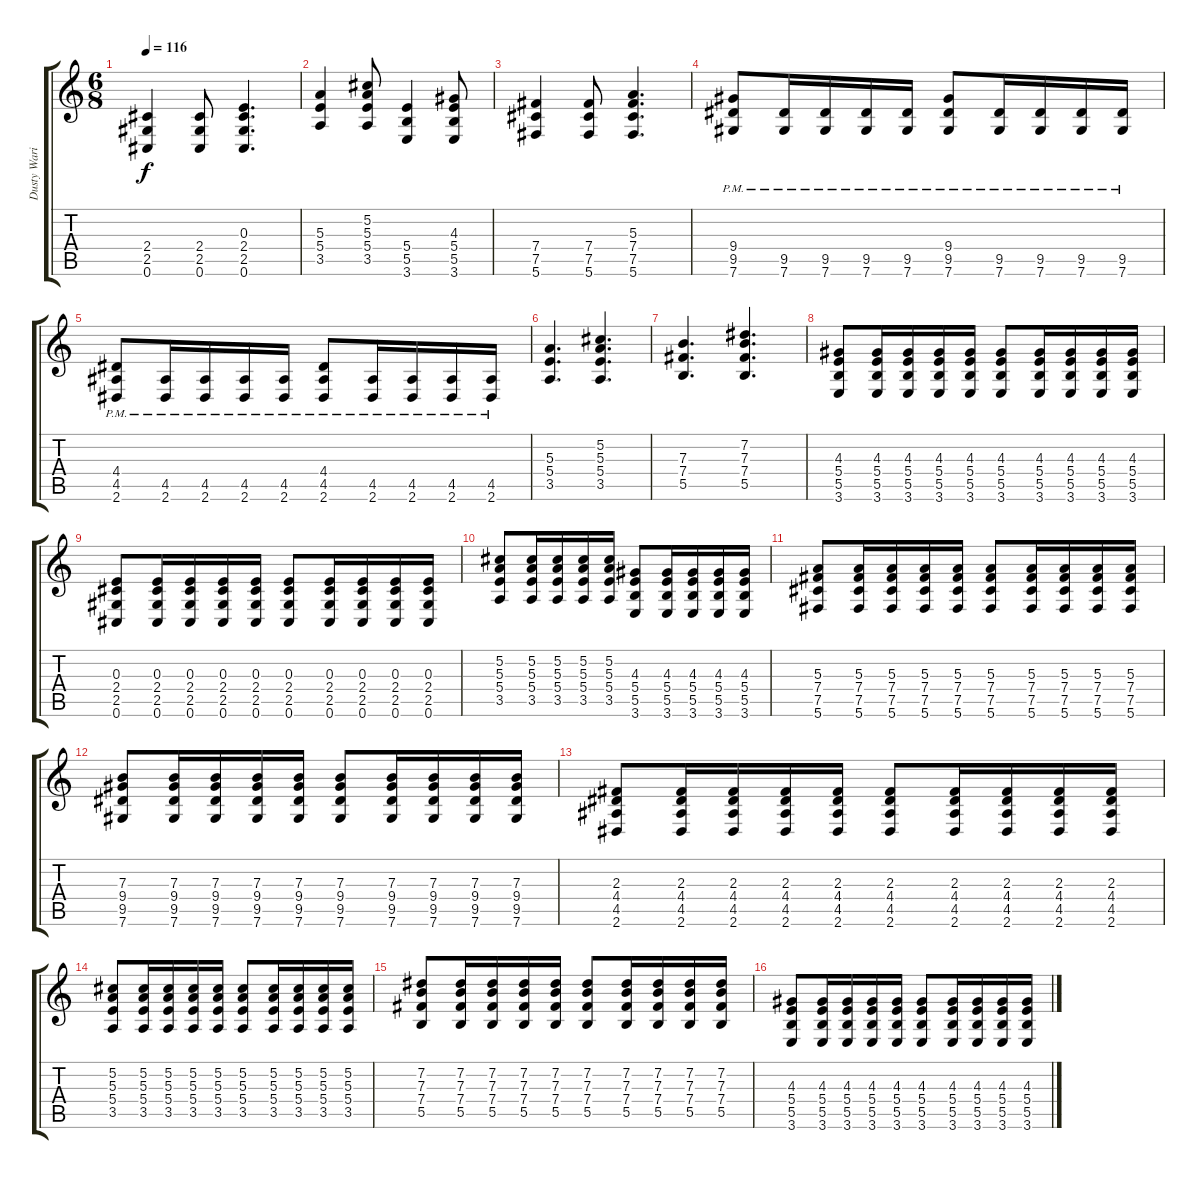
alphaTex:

\track ("Dusty Waring" "Dusty Wari") {instrument distortionguitar}
\staff {score tabs}
\tuning (Db4 Ab3 E3 B2 Gb2 Db2) {hide}
\ts (6 8)
\tempo 116
\clef g2
\ks c
(2.4 2.5 0.6).4{dy f} (2.4 2.5 0.6).8 (0.3 2.4 2.5 0.6).4{d} |
(5.3 5.4 3.5).4 (5.2 5.3 5.4 3.5).8 (5.4 5.5 3.6).4 (4.3 5.4 5.5 3.6).8 |
(7.4 7.5 5.6).4 (7.4 7.5 5.6).8 (5.3 7.4 7.5 5.6).4{d} |
(9.4{pm} 9.5{pm} 7.6{pm}).8 (9.5{pm} 7.6{pm}).16 (9.5{pm} 7.6{pm}).16 (9.5{pm} 7.6{pm}).16 (9.5{pm} 7.6{pm}).16 (9.4{pm} 9.5{pm} 7.6{pm}).8 (9.5{pm} 7.6{pm}).16 (9.5{pm} 7.6{pm}).16 (9.5{pm} 7.6{pm}).16 (9.5{pm} 7.6{pm}).16 |
(4.4{pm} 4.5{pm} 2.6{pm}).8 (4.5{pm} 2.6{pm}).16 (4.5{pm} 2.6{pm}).16 (4.5{pm} 2.6{pm}).16 (4.5{pm} 2.6{pm}).16 (4.4{pm} 4.5{pm} 2.6{pm}).8 (4.5{pm} 2.6{pm}).16 (4.5{pm} 2.6{pm}).16 (4.5{pm} 2.6{pm}).16 (4.5{pm} 2.6{pm}).16 |
(5.3 5.4 3.5).4{d} (5.2 5.3 5.4 3.5).4{d} |
(7.3 7.4 5.5).4{d} (7.2 7.3 7.4 5.5).4{d} |
(4.3 5.4 5.5 3.6).8 (4.3 5.4 5.5 3.6).16 (4.3 5.4 5.5 3.6).16 (4.3 5.4 5.5 3.6).16 (4.3 5.4 5.5 3.6).16 (4.3 5.4 5.5 3.6).8 (4.3 5.4 5.5 3.6).16 (4.3 5.4 5.5 3.6).16 (4.3 5.4 5.5 3.6).16 (4.3 5.4 5.5 3.6).16 |
(0.3 2.4 2.5 0.6).8 (0.3 2.4 2.5 0.6).16 (0.3 2.4 2.5 0.6).16 (0.3 2.4 2.5 0.6).16 (0.3 2.4 2.5 0.6).16 (0.3 2.4 2.5 0.6).8 (0.3 2.4 2.5 0.6).16 (0.3 2.4 2.5 0.6).16 (0.3 2.4 2.5 0.6).16 (0.3 2.4 2.5 0.6).16 |
(5.2 5.3 5.4 3.5).8 (5.2 5.3 5.4 3.5).16 (5.2 5.3 5.4 3.5).16 (5.2 5.3 5.4 3.5).16 (5.2 5.3 5.4 3.5).16 (4.3 5.4 5.5 3.6).8 (4.3 5.4 5.5 3.6).16 (4.3 5.4 5.5 3.6).16 (4.3 5.4 5.5 3.6).16 (4.3 5.4 5.5 3.6).16 |
(5.3 7.4 7.5 5.6).8 (5.3 7.4 7.5 5.6).16 (5.3 7.4 7.5 5.6).16 (5.3 7.4 7.5 5.6).16 (5.3 7.4 7.5 5.6).16 (5.3 7.4 7.5 5.6).8 (5.3 7.4 7.5 5.6).16 (5.3 7.4 7.5 5.6).16 (5.3 7.4 7.5 5.6).16 (5.3 7.4 7.5 5.6).16 |
(7.3 9.4 9.5 7.6).8 (7.3 9.4 9.5 7.6).16 (7.3 9.4 9.5 7.6).16 (7.3 9.4 9.5 7.6).16 (7.3 9.4 9.5 7.6).16 (7.3 9.4 9.5 7.6).8 (7.3 9.4 9.5 7.6).16 (7.3 9.4 9.5 7.6).16 (7.3 9.4 9.5 7.6).16 (7.3 9.4 9.5 7.6).16 |
(2.3 4.4 4.5 2.6).8 (2.3 4.4 4.5 2.6).16 (2.3 4.4 4.5 2.6).16 (2.3 4.4 4.5 2.6).16 (2.3 4.4 4.5 2.6).16 (2.3 4.4 4.5 2.6).8 (2.3 4.4 4.5 2.6).16 (2.3 4.4 4.5 2.6).16 (2.3 4.4 4.5 2.6).16 (2.3 4.4 4.5 2.6).16 |
(5.2 5.3 5.4 3.5).8 (5.2 5.3 5.4 3.5).16 (5.2 5.3 5.4 3.5).16 (5.2 5.3 5.4 3.5).16 (5.2 5.3 5.4 3.5).16 (5.2 5.3 5.4 3.5).8 (5.2 5.3 5.4 3.5).16 (5.2 5.3 5.4 3.5).16 (5.2 5.3 5.4 3.5).16 (5.2 5.3 5.4 3.5).16 |
(7.2 7.3 7.4 5.5).8 (7.2 7.3 7.4 5.5).16 (7.2 7.3 7.4 5.5).16 (7.2 7.3 7.4 5.5).16 (7.2 7.3 7.4 5.5).16 (7.2 7.3 7.4 5.5).8 (7.2 7.3 7.4 5.5).16 (7.2 7.3 7.4 5.5).16 (7.2 7.3 7.4 5.5).16 (7.2 7.3 7.4 5.5).16 |
(4.3 5.4 5.5 3.6).8 (4.3 5.4 5.5 3.6).16 (4.3 5.4 5.5 3.6).16 (4.3 5.4 5.5 3.6).16 (4.3 5.4 5.5 3.6).16 (4.3 5.4 5.5 3.6).8 (4.3 5.4 5.5 3.6).16 (4.3 5.4 5.5 3.6).16 (4.3 5.4 5.5 3.6).16 (4.3 5.4 5.5 3.6).16
